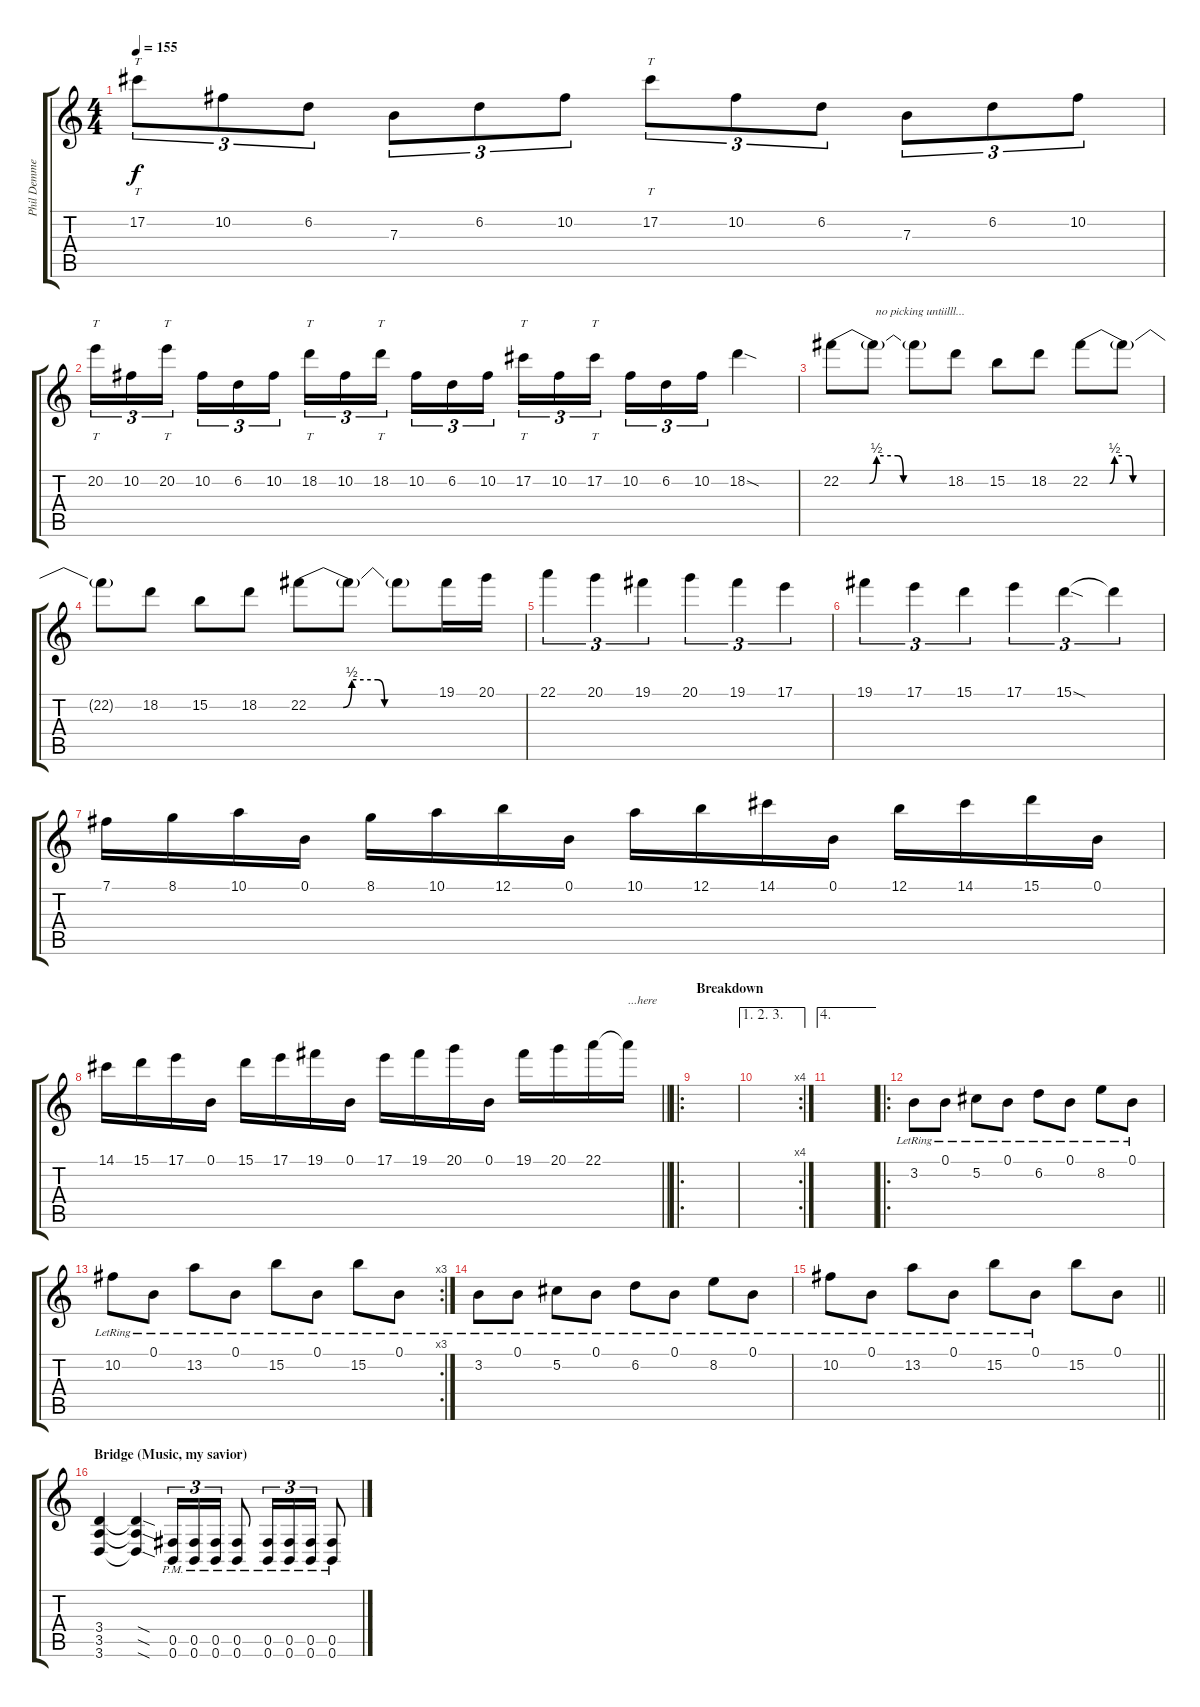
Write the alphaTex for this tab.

\track ("Phil Demmel (Lead guitar)" "Phil Demme") {instrument distortionguitar}
\staff {score tabs}
\tuning (B3 Ab3 E3 B2 Gb2 B1) {hide}
\ts (4 4)
\tempo 155
\clef g2
\ks c
17.2.8{tt tu (3 2) dy f} 10.2.8{tu (3 2)} 6.2.8{tu (3 2)} 7.3.8{tu (3 2)} 6.2.8{tu (3 2)} 10.2.8{tu (3 2)} 17.2.8{tt tu (3 2)} 10.2.8{tu (3 2)} 6.2.8{tu (3 2)} 7.3.8{tu (3 2)} 6.2.8{tu (3 2)} 10.2.8{tu (3 2)} |
20.2.16{tt tu (3 2)} 10.2.16{tu (3 2)} 20.2.16{tt tu (3 2) beam splitsecondary} 10.2.16{tu (3 2)} 6.2.16{tu (3 2)} 10.2.16{tu (3 2)} 18.2.16{tt tu (3 2)} 10.2.16{tu (3 2)} 18.2.16{tt tu (3 2) beam splitsecondary} 10.2.16{tu (3 2)} 6.2.16{tu (3 2)} 10.2.16{tu (3 2)} 17.2.16{tt tu (3 2)} 10.2.16{tu (3 2)} 17.2.16{tt tu (3 2) beam splitsecondary} 10.2.16{tu (3 2)} 6.2.16{tu (3 2)} 10.2.16{tu (3 2)} 18.2{sod}.4 |
22.2{be (custom 0 0 16 0 20 2 32 2 35 0 60 0)}.8 22.2{t}.8{txt " no picking untiilll..."} 22.2{t}.8 18.2.8 15.2.8 18.2.8 22.2{be (custom 0 0 16 0 20 2 32 2 35 0 60 0)}.8 22.2{t}.8 |
22.2{t}.8 18.2.8 15.2.8 18.2.8 22.2{be (custom 0 0 16 0 20 2 32 2 35 0 60 0)}.8 22.2{t}.8 22.2{t}.8 19.1.16 20.1.16 |
22.1.4{tu (3 2)} 20.1.4{tu (3 2)} 19.1.4{tu (3 2)} 20.1.4{tu (3 2)} 19.1.4{tu (3 2)} 17.1.4{tu (3 2)} |
19.1.4{tu (3 2)} 17.1.4{tu (3 2)} 15.1.4{tu (3 2)} 17.1.4{tu (3 2)} 15.1{sod}.4{tu (3 2)} 15.1{t}.4{tu (3 2)} |
7.1.16 8.1.16 10.1.16 0.1.16 8.1.16 10.1.16 12.1.16 0.1.16 10.1.16 12.1.16 14.1.16 0.1.16 12.1.16 14.1.16 15.1.16 0.1.16 |
\barLineRight lightlight
14.1.16 15.1.16 17.1.16 0.1.16 15.1.16 17.1.16 19.1.16 0.1.16 17.1.16 19.1.16 20.1.16 0.1.16 19.1.16 20.1.16 22.1.16 22.1{t}.16{txt "...here "} |
\ro
\section ("" "Breakdown")
|
\ae (1 2 3)
\rc 4
|
\ae 4
|
\ro
3.2{lr}.8 0.1{lr}.8 5.2{lr}.8 0.1{lr}.8 6.2{lr}.8 0.1{lr}.8 8.2{lr}.8 0.1{lr}.8 |
\rc 3
10.2{lr}.8 0.1{lr}.8 13.2{lr}.8 0.1{lr}.8 15.2{lr}.8 0.1{lr}.8 15.2{lr}.8 0.1{lr}.8 |
3.2{lr}.8 0.1{lr}.8 5.2{lr}.8 0.1{lr}.8 6.2{lr}.8 0.1{lr}.8 8.2{lr}.8 0.1{lr}.8 |
\barLineRight lightlight
10.2{lr}.8 0.1{lr}.8 13.2{lr}.8 0.1{lr}.8 15.2{lr}.8 0.1{lr}.8 15.2.8 0.1.8 |
\section ("" "Bridge (Music, my savior)")
(3.4 3.5 3.6).4 (3.4{sod t} 3.5{sod t} 3.6{sod t}).4 (0.5{pm} 0.6{pm}).16{tu (3 2)} (0.5{pm} 0.6{pm}).16{tu (3 2)} (0.5{pm} 0.6{pm}).16{tu (3 2)} (0.5{pm} 0.6{pm}).8 (0.5{pm} 0.6{pm}).16{tu (3 2)} (0.5{pm} 0.6{pm}).16{tu (3 2)} (0.5{pm} 0.6{pm}).16{tu (3 2)} (0.5{pm} 0.6{pm}).8
